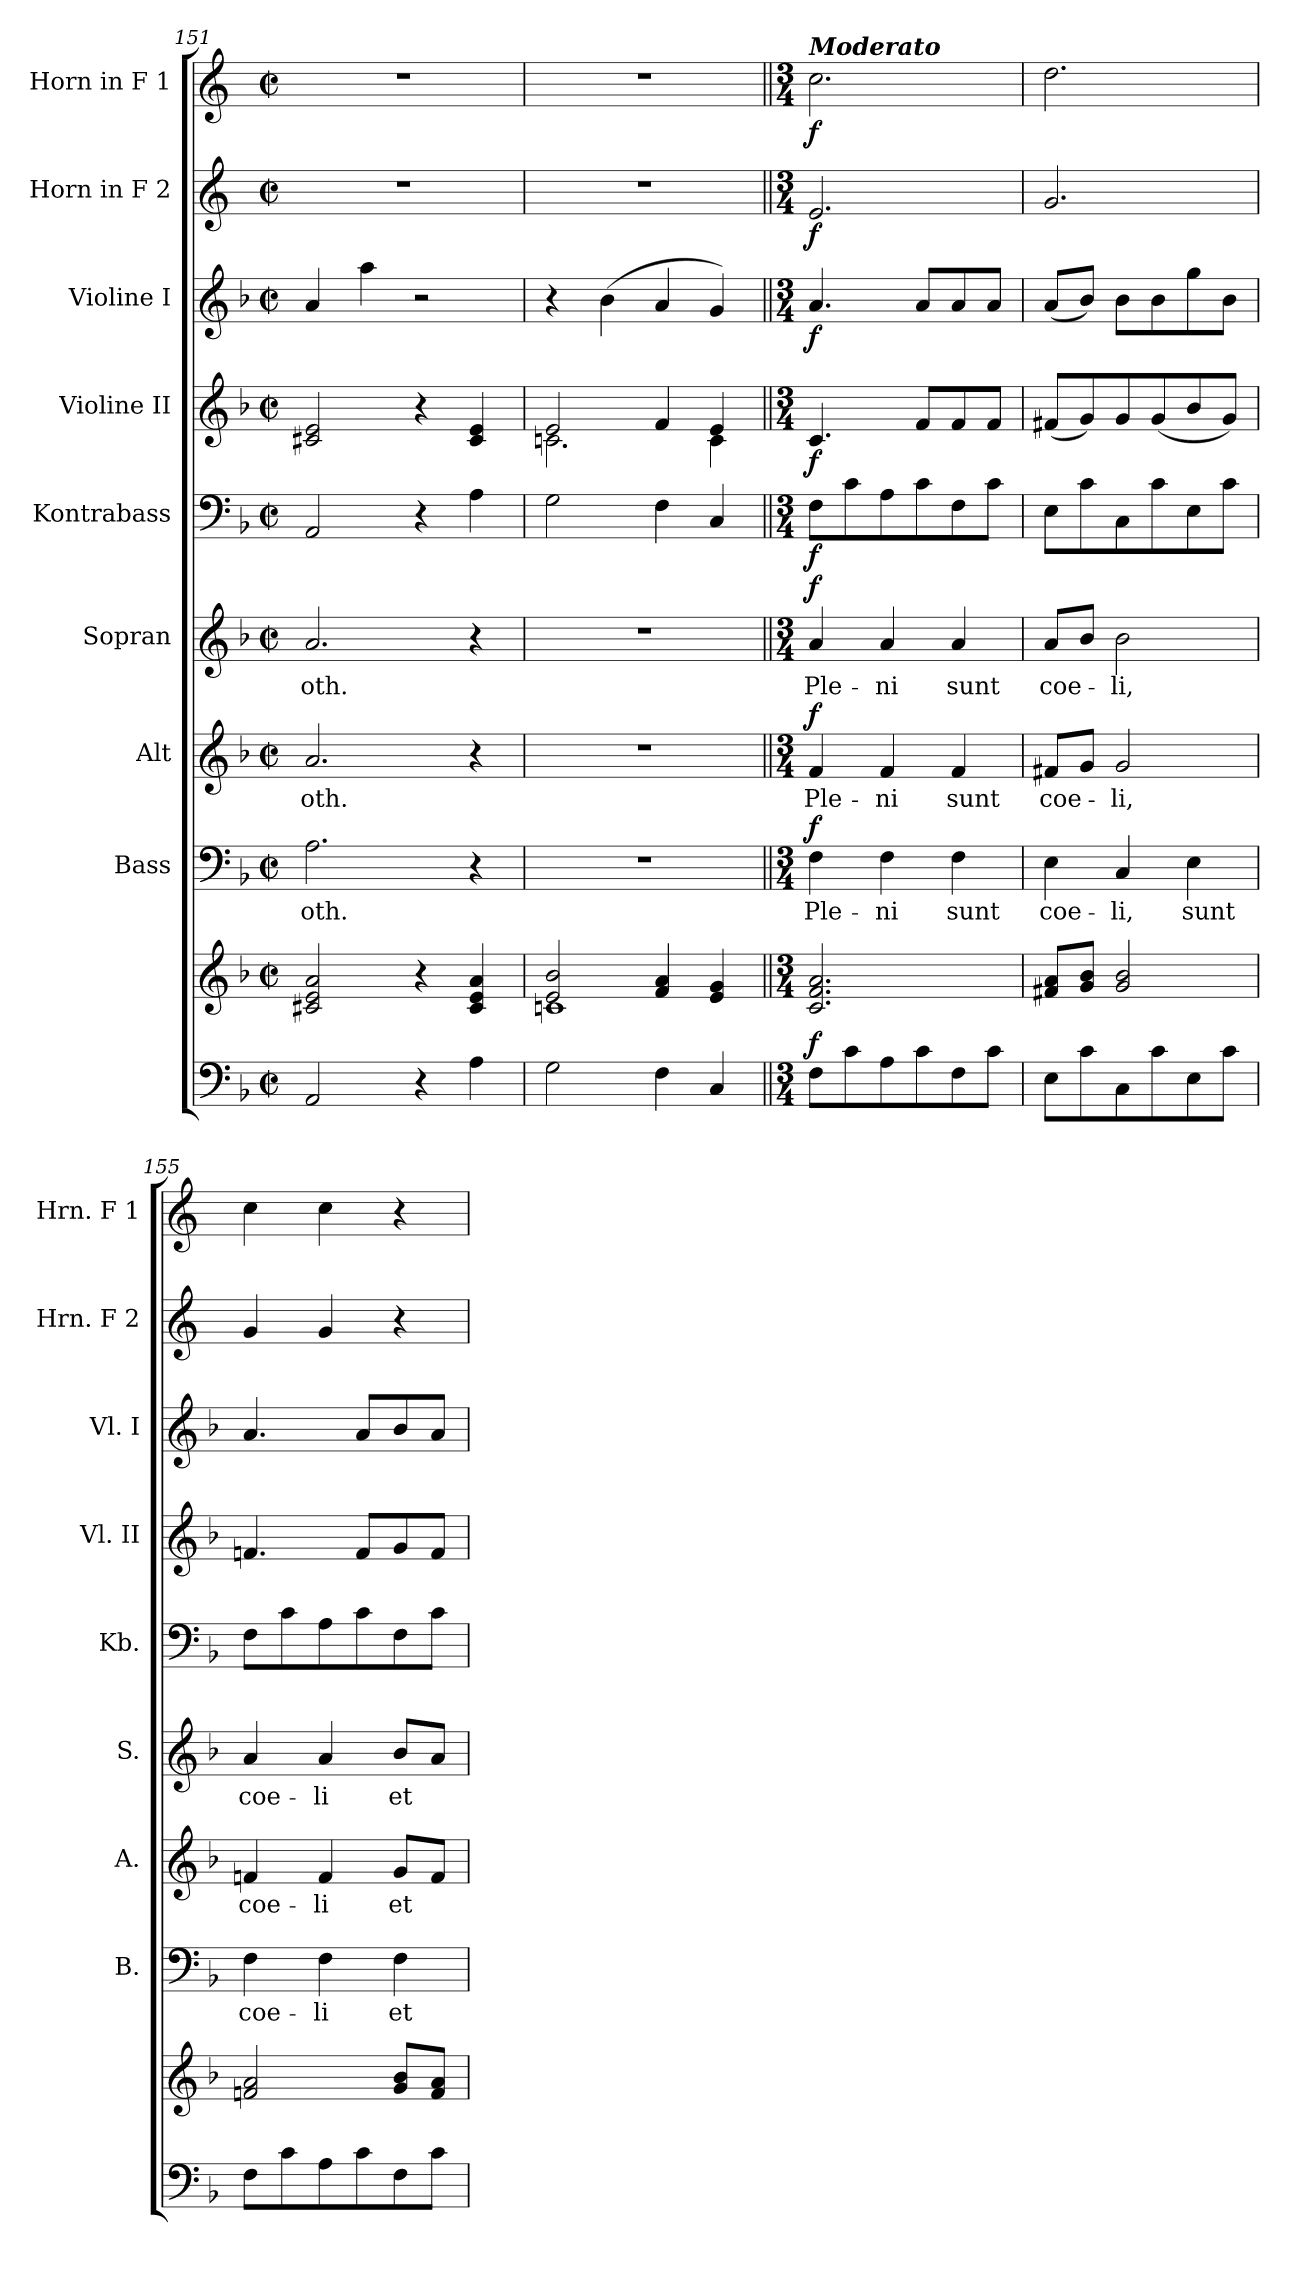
**kern	**kern	**dynam	**kern	**text	**dynam	**kern	**text	**dynam	**kern	**text	**dynam	**kern	**dynam	**kern	**dynam	**kern	**dynam	**kern	**dynam	**kern	**dynam
*part9	*part9	*part9	*part8	*part8	*part8	*part7	*part7	*part7	*part6	*part6	*part6	*part5	*part5	*part4	*part4	*part3	*part3	*part2	*part2	*part1	*part1
*staff10	*staff9	*staff9/10	*staff8	*staff8	*staff8	*staff7	*staff7	*staff7	*staff6	*staff6	*staff6	*staff5	*staff5	*staff4	*staff4	*staff3	*staff3	*staff2	*staff2	*staff1	*staff1
*	*	*	*I"Bass	*	*	*I"Alt	*	*	*I"Sopran	*	*	*I"Kontrabass	*	*I"Violine II	*	*I"Violine I	*	*I"Horn in F 2	*	*I"Horn in F 1	*
*	*	*	*I'B.	*	*	*I'A.	*	*	*I'S.	*	*	*I'Kb.	*	*I'Vl. II	*	*I'Vl. I	*	*I'Hrn. F 2	*	*I'Hrn. F 1	*
!!LO:PB:g=z
*clefF4	*clefG2	*	*clefF4	*	*	*clefG2	*	*	*clefG2	*	*	*clefF4	*	*clefG2	*	*clefG2	*	*clefG2	*	*clefG2	*
*	*	*	*	*	*	*	*	*	*	*	*	*ITrd7c12	*	*	*	*	*	*ITrd4c7	*	*ITrd4c7	*
*k[b-]	*k[b-]	*	*k[b-]	*	*	*k[b-]	*	*	*k[b-]	*	*	*k[b-]	*	*k[b-]	*	*k[b-]	*	*k[b-]	*	*k[b-]	*
*F:	*F:	*	*F:	*	*	*F:	*	*	*F:	*	*	*F:	*	*F:	*	*F:	*	*F:	*	*F:	*
*M2/2	*M2/2	*	*M2/2	*	*	*M2/2	*	*	*M2/2	*	*	*M2/2	*	*M2/2	*	*M2/2	*	*M2/2	*	*M2/2	*
*met(c|)	*met(c|)	*	*met(c|)	*	*	*met(c|)	*	*	*met(c|)	*	*	*met(c|)	*	*met(c|)	*	*met(c|)	*	*met(c|)	*	*met(c|)	*
=151	=151	=151	=151	=151	=151	=151	=151	=151	=151	=151	=151	=151	=151	=151	=151	=151	=151	=151	=151	=151	=151
!	!	!	!	!LO:LY:b	!	!	!LO:LY:b	!	!	!LO:LY:b	!	!	!	!	!	!	!	!	!	!	!
2AA/	2c#X/ 2e/ 2a/	.	2.A\	-oth.	.	2.a/	-oth.	.	2.a/	-oth.	.	2AAA/	.	2c#X/ 2e/	.	4a/	.	1r	.	1r	.
.	.	.	.	.	.	.	.	.	.	.	.	.	.	.	.	4aa\	.	.	.	.	.
4r	4r	.	.	.	.	.	.	.	.	.	.	4r	.	4r	.	2r	.	.	.	.	.
4A\	4c#/ 4e/ 4a/	.	4r	.	.	4r	.	.	4r	.	.	4AA\	.	4c#/ 4e/	.	.	.	.	.	.	.
=152	=152	=152	=152	=152	=152	=152	=152	=152	=152	=152	=152	=152	=152	=152	=152	=152	=152	=152	=152	=152	=152
*	*^	*	*	*	*	*	*	*	*	*	*	*	*	*^	*	*	*	*	*	*	*
2G\	2e/ 2b-/	1cn	.	1r	.	.	1r	.	.	1r	.	.	2GG\	.	2e/	2.cn\	.	4r	.	1r	.	1r	.
.	.	.	.	.	.	.	.	.	.	.	.	.	.	.	.	.	.	(>4b-\	.	.	.	.	.
4F\	4f/ 4a/	.	.	.	.	.	.	.	.	.	.	.	4FF\	.	4f/	.	.	4a/	.	.	.	.	.
4C/	4e/ 4g/	.	.	.	.	.	.	.	.	.	.	.	4CC/	.	4e/	4c\	.	4g/)	.	.	.	.	.
*	*v	*v	*	*	*	*	*	*	*	*	*	*	*	*	*v	*v	*	*	*	*	*	*	*
=153||	=153||	=153||	=153||	=153||	=153||	=153||	=153||	=153||	=153||	=153||	=153||	=153||	=153||	=153||	=153||	=153||	=153||	=153||	=153||	=153||	=153||
*M3/4	*M3/4	*	*M3/4	*	*	*M3/4	*	*	*M3/4	*	*	*M3/4	*	*M3/4	*	*M3/4	*	*M3/4	*	*M3/4	*
*	*	*	*	*	*	*	*	*	*	*	*	*	*	*^	*	*	*	*	*	*	*
!	!	!	!	!	!	!	!	!	!	!	!	!	!	!	!	!	!	!	!	!	!LO:TX:a:Bi:t=Moderato	!
!	!	!LO:DY:a=2	!	!LO:LY:b	!LO:DY:a	!	!LO:LY:b	!LO:DY:a	!	!LO:LY:b	!LO:DY:a	!	!LO:DY:b	!	!	!LO:DY:b	!	!LO:DY:b	!	!LO:DY:b	!	!LO:DY:b
*	*	*	*	*	*	*	*	*	*	*	*	*	*	*v	*v	*	*	*	*	*	*	*
8F\L	2.c/ 2.f/ 2.a/	f	4F\	Ple-	f	4f/	Ple-	f	4a/	Ple-	f	8FF\L	f	4.c/	f	4.a/	f	2.A/	f	2.f\	f
8c\	.	.	.	.	.	.	.	.	.	.	.	8C\	.	.	.	.	.	.	.	.	.
!	!	!	!	!LO:LY:b	!	!	!LO:LY:b	!	!	!LO:LY:b	!	!	!	!	!	!	!	!	!	!	!
8A\	.	.	4F\	-ni	.	4f/	-ni	.	4a/	-ni	.	8AA\	.	.	.	.	.	.	.	.	.
8c\	.	.	.	.	.	.	.	.	.	.	.	8C\	.	8f/L	.	8a/L	.	.	.	.	.
!	!	!	!	!LO:LY:b	!	!	!LO:LY:b	!	!	!LO:LY:b	!	!	!	!	!	!	!	!	!	!	!
8F\	.	.	4F\	sunt	.	4f/	sunt	.	4a/	sunt	.	8FF\	.	8f/	.	8a/	.	.	.	.	.
8c\J	.	.	.	.	.	.	.	.	.	.	.	8C\J	.	8f/J	.	8a/J	.	.	.	.	.
=154	=154	=154	=154	=154	=154	=154	=154	=154	=154	=154	=154	=154	=154	=154	=154	=154	=154	=154	=154	=154	=154
!	!	!	!	!LO:LY:b	!	!	!LO:LY:b	!	!	!LO:LY:b	!	!	!	!	!	!	!	!	!	!	!
8E\L	8f#X/ 8a/L	.	4E\	coe-	.	8f#X/L	coe-	.	8a/L	coe-	.	8EE\L	.	(<8f#X/L	.	(<8a/L	.	2.c/	.	2.g\	.
8c\	8g/ 8b-/J	.	.	.	.	8g/J	.	.	8b-/J	.	.	8C\	.	8g/)	.	8b-/J)	.	.	.	.	.
!	!	!	!	!LO:LY:b	!	!	!LO:LY:b	!	!	!LO:LY:b	!	!	!	!	!	!	!	!	!	!	!
8C\	2g/ 2b-/	.	4C/	-li,	.	2g/	-li,	.	2b-\	-li,	.	8CC\	.	8g/	.	8b-\L	.	.	.	.	.
8c\	.	.	.	.	.	.	.	.	.	.	.	8C\	.	(<8g/	.	8b-\	.	.	.	.	.
!	!	!	!	!LO:LY:b	!	!	!	!	!	!	!	!	!	!	!	!	!	!	!	!	!
8E\	.	.	4E\	sunt	.	.	.	.	.	.	.	8EE\	.	8b-/	.	8gg\	.	.	.	.	.
8c\J	.	.	.	.	.	.	.	.	.	.	.	8C\J	.	8g/J)	.	8b-\J	.	.	.	.	.
=155	=155	=155	=155	=155	=155	=155	=155	=155	=155	=155	=155	=155	=155	=155	=155	=155	=155	=155	=155	=155	=155
!	!	!	!	!LO:LY:b	!	!	!LO:LY:b	!	!	!LO:LY:b	!	!	!	!	!	!	!	!	!	!	!
8F\L	2fn/ 2a/	.	4F\	coe-	.	4fn/	coe-	.	4a/	coe-	.	8FF\L	.	4.fn/	.	4.a/	.	4c/	.	4f\	.
8c\	.	.	.	.	.	.	.	.	.	.	.	8C\	.	.	.	.	.	.	.	.	.
!	!	!	!	!LO:LY:b	!	!	!LO:LY:b	!	!	!LO:LY:b	!	!	!	!	!	!	!	!	!	!	!
8A\	.	.	4F\	-li	.	4f/	-li	.	4a/	-li	.	8AA\	.	.	.	.	.	4c/	.	4f\	.
8c\	.	.	.	.	.	.	.	.	.	.	.	8C\	.	8f/L	.	8a/L	.	.	.	.	.
!	!	!	!	!LO:LY:b	!	!	!LO:LY:b	!	!	!LO:LY:b	!	!	!	!	!	!	!	!	!	!	!
8F\	8g/ 8b-/L	.	4F\	et	.	8g/L	et	.	8b-/L	et	.	8FF\	.	8g/	.	8b-/	.	4r	.	4r	.
8c\J	8f/ 8a/J	.	.	.	.	8f/J	.	.	8a/J	.	.	8C\J	.	8f/J	.	8a/J	.	.	.	.	.
=	=	=	=	=	=	=	=	=	=	=	=	=	=	=	=	=	=	=	=	=	=
*-	*-	*-	*-	*-	*-	*-	*-	*-	*-	*-	*-	*-	*-	*-	*-	*-	*-	*-	*-	*-	*-
